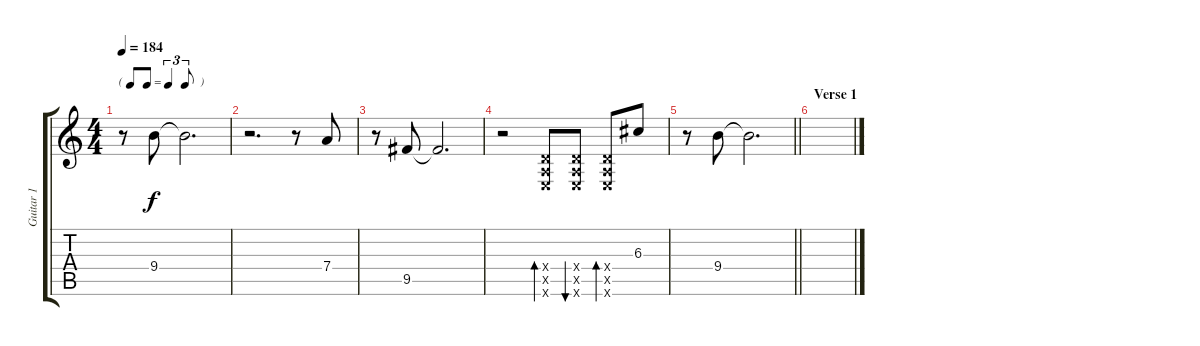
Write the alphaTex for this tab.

\track ("Guitar 1" "Guitar 1") {instrument electricguitarjazz}
\staff {score tabs}
\tuning (E4 B3 G3 D3 A2 E2) {hide}
\ts (4 4)
\tf triplet8th
\tempo 184
\clef g2
\ks c
r.8{dy f} 9.4.8 9.4{t}.2{d} |
r.2{d} r.8 7.4.8 |
r.8 9.5.8 9.5{t}.2{d} |
r.2 (0.4{x} 0.5{x} 0.6{x}).8{bd 30} (0.4{x} 0.5{x} 0.6{x}).8{bu 30} (0.4{x} 0.5{x} 0.6{x}).8{bd 30} 6.3.8 |
\barLineRight lightlight
r.8 9.4.8 9.4{t}.2{d} |
\section ("" "Verse 1")
